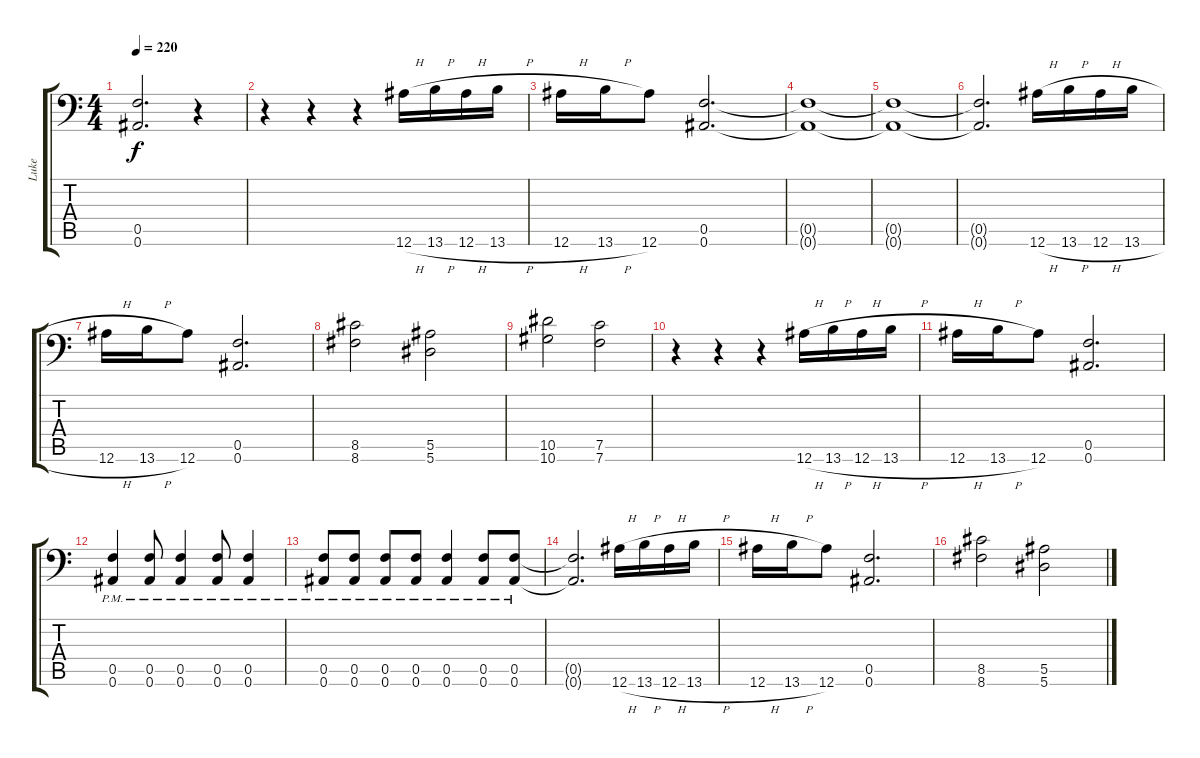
\track ("Luke" "Luke") {instrument distortionguitar}
\staff {score tabs}
\tuning (C4 G3 Eb3 Bb2 F2 Bb1) {hide}
\ts (4 4)
\tempo 220
\clef f4
\ks c
(0.5{t} 0.6{t}).2{d dy f} r.4 |
r.4 r.4 r.4 12.6{h}.16 13.6{h}.16 12.6{h}.16 13.6{h}.16 |
12.6{h}.16 13.6{h}.16 12.6.8 (0.5 0.6).2{d} |
(0.5{t} 0.6{t}).1 |
(0.5{t} 0.6{t}).1 |
(0.5{t} 0.6{t}).2{d} 12.6{h}.16 13.6{h}.16 12.6{h}.16 13.6{h}.16 |
12.6{h}.16 13.6{h}.16 12.6.8 (0.5 0.6).2{d} |
(8.5 8.6).2 (5.5 5.6).2 |
(10.5 10.6).2 (7.5 7.6).2 |
r.4 r.4 r.4 12.6{h}.16 13.6{h}.16 12.6{h}.16 13.6{h}.16 |
12.6{h}.16 13.6{h}.16 12.6.8 (0.5 0.6).2{d} |
(0.5{pm} 0.6{pm}).4 (0.5{pm} 0.6{pm}).8 (0.5{pm} 0.6{pm}).4 (0.5{pm} 0.6{pm}).8 (0.5{pm} 0.6{pm}).4 |
(0.5{pm} 0.6{pm}).8 (0.5{pm} 0.6{pm}).8 (0.5{pm} 0.6{pm}).8 (0.5{pm} 0.6{pm}).8 (0.5{pm} 0.6{pm}).4 (0.5{pm} 0.6{pm}).8 (0.5{pm} 0.6{pm}).8 |
(0.5{t} 0.6{t}).2{d} 12.6{h}.16 13.6{h}.16 12.6{h}.16 13.6{h}.16 |
12.6{h}.16 13.6{h}.16 12.6.8 (0.5 0.6).2{d} |
(8.5 8.6).2 (5.5 5.6).2
